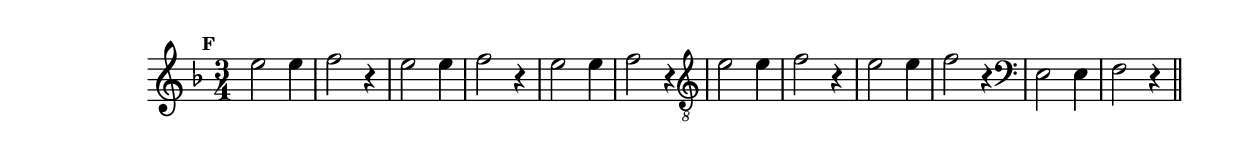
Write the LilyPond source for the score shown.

%% -*- coding: utf-8 -*-
\version "2.16.0"

%% \header { texidoc="Perguntas e Respostas"}

\relative c'' {

  \override Staff.TimeSignature #'style = #'()
  \time 3/4 
  \override Score.BarNumber #'transparent = ##t
  \override Score.RehearsalMark #'font-size = #-2
  \override Score.BarNumber #'transparent = ##t
  \set Score.markFormatter = #format-mark-numbers
  \key d \minor

  \mark 6

  %% CAVAQUINHO - BANJO
  \tag #'cv {
    e2 e4 f2 r4 
  }

  %% BANDOLIM
  \tag #'bd {
    e2 e4 f2 r4 
  }

  %% VIOLA
  \tag #'va {
    e2 e4 f2 r4 
  }

  %% VIOLÃO TENOR
  \tag #'vt {
    \clef "G_8"
    e,2 e4 f2 r4 
  }

  %% VIOLÃO
  \tag #'vi {
    \clef "G_8"
    e2 e4 f2 r4 
  }

  %% BAIXO - BAIXOLÃO
  \tag #'bx {
    \clef bass
    e,2 e4 f2 r4 
  }


  %% END DOCUMENT
  \bar "||"
}
